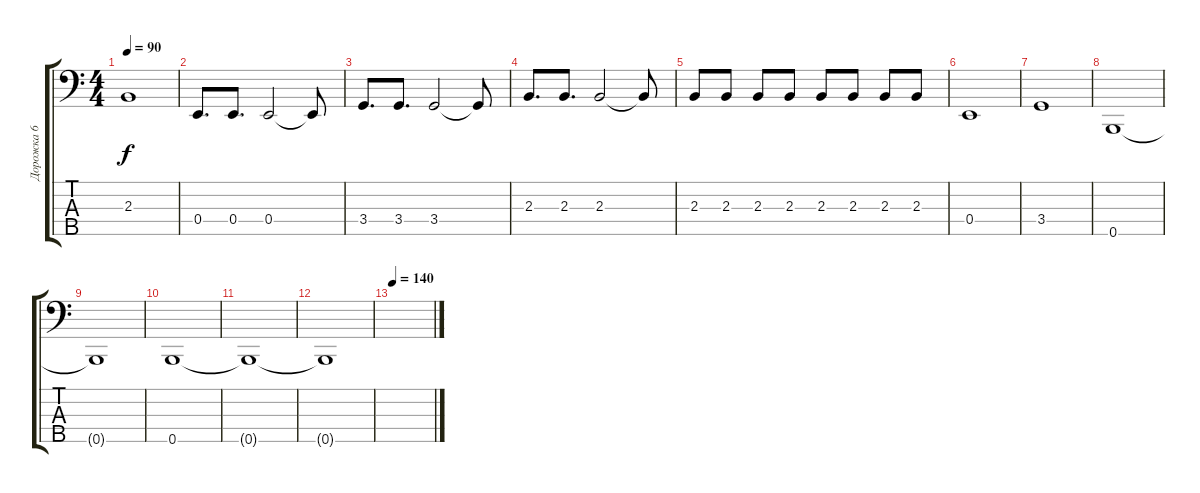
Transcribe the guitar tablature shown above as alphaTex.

\track ("Дорожка 6" "Дорожка 6") {instrument fretlessbass}
\staff {score tabs}
\tuning (G2 D2 A1 E1 B0) {hide}
\ts (4 4)
\tempo 90
\clef f4
\ks c
2.3{t}.1{dy f} |
0.4.8{d} 0.4.8{d} 0.4.2 0.4{t}.8 |
3.4.8{d} 3.4.8{d} 3.4.2 3.4{t}.8 |
2.3.8{d} 2.3.8{d} 2.3.2 2.3{t}.8 |
2.3.8 2.3.8 2.3.8 2.3.8 2.3.8 2.3.8 2.3.8 2.3.8 |
0.4.1 |
3.4.1 |
0.5.1 |
0.5{t}.1 |
0.5.1{volume 0} |
0.5{t}.1 |
0.5{t}.1 |
\tempo 140
